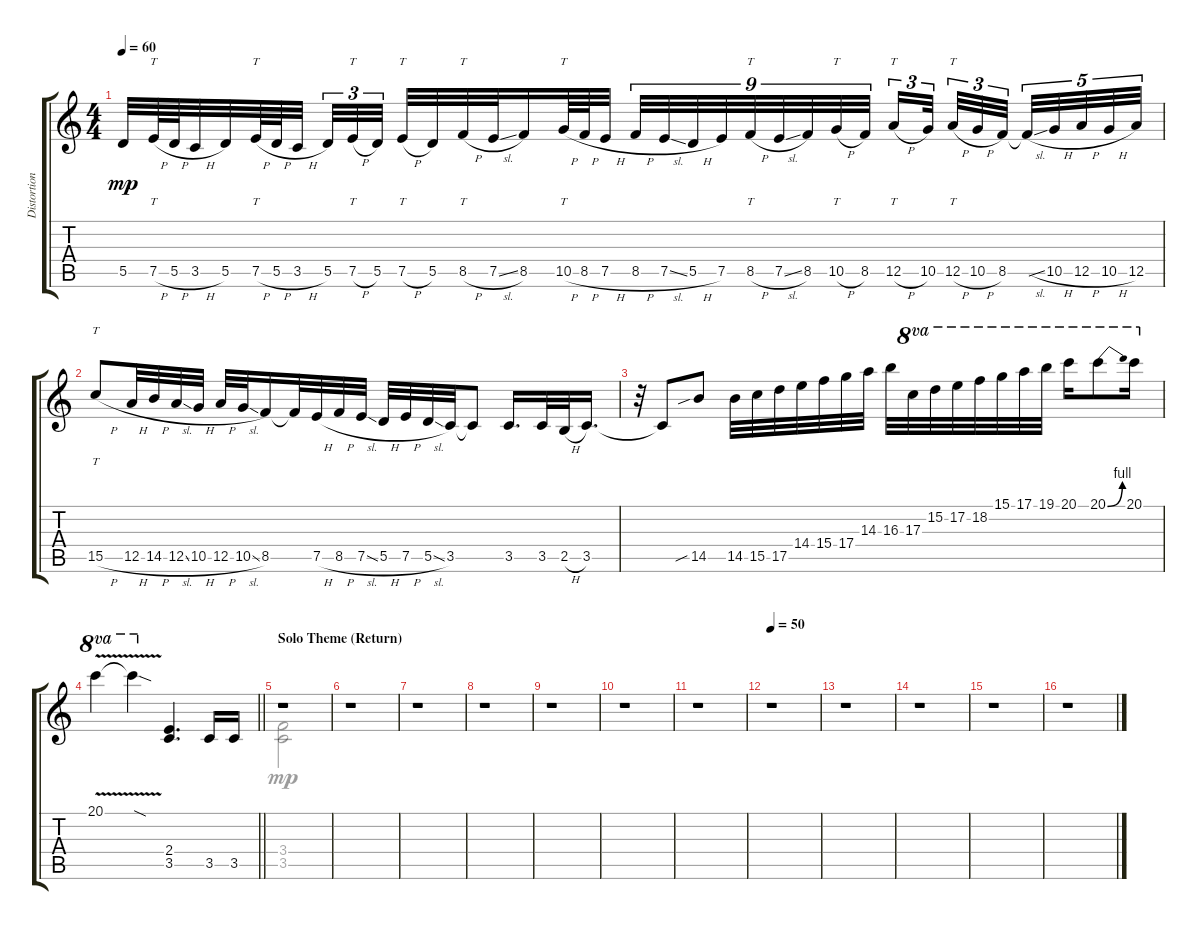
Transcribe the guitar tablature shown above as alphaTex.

\track ("Distortion" "Distortion") {instrument distortionguitar}
\staff {score tabs}
\tuning (E4 B3 G3 D3 A2 E2) {hide}
\voice
\ts (4 4)
\tempo 60
\clef g2
\ks c
5.5.32{dy mp} 7.5{h}.64{tt} 5.5{h}.64 3.5{h}.32 5.5.32 7.5{h}.64{tt} 5.5{h}.64 3.5{h}.32{beam splitsecondary} 5.5.32{tu (3 2)} 7.5{h}.32{tt tu (3 2)} 5.5.32{tu (3 2)} 7.5{h}.32{tt} 5.5.32 8.5{h}.32{tt} 7.5{sl}.32 8.5.16 10.5{h}.64{tt} 8.5{h}.64 7.5{h}.32 8.5{h}.32{tu (9 8)} 7.5{sl}.32{tu (9 8)} 5.5{h}.32{tu (9 8)} 7.5.32{tu (9 8)} 8.5{h}.32{tt tu (9 8)} 7.5{sl}.32{tu (9 8)} 8.5.32{tu (9 8)} 10.5{h}.32{tt tu (9 8)} 8.5.32{tu (9 8)} 12.5{h}.16{tt tu (3 2)} 10.5.32{tu (3 2) beam splitsecondary} 12.5{h}.32{tt tu (3 2)} 10.5{h}.32{tu (3 2)} 8.5.32{tu (3 2) beam splitsecondary} 8.5{sl t}.32{tu (5 4)} 10.5{h}.32{tu (5 4)} 12.5{h}.32{tu (5 4)} 10.5{h}.32{tu (5 4)} 12.5.32{tu (5 4)} |
15.5{h}.8{tt} 12.5{h}.32 14.5{h}.32 12.5{sl}.32 10.5{h}.32 12.5{h}.32 10.5{sl}.32 8.5.16 8.5{t}.32 7.5{h}.32 8.5{h}.32 7.5{sl}.32 5.5{h}.32 7.5{h}.32 5.5{sl}.32 3.5.32 3.5{t}.8 3.5.16{d} 3.5.32 2.5{h}.32 3.5.16{d} |
r.32 3.5{t}.8 14.5{sib}.8 14.5.32 15.5.32 17.5.32 14.4.32 15.4.32 17.4.32 14.3.32 16.3.32 17.3.32{ot 8va} 15.2.32{ot 8va} 17.2.32{ot 8va} 18.2.32{ot 8va} 15.1.32{ot 8va} 17.1.32{ot 8va} 19.1.32{ot 8va} 20.1.16{ot 8va} 20.1{be (bend 0 0 60 4)}.8{ot 8va} 20.1.16{ot 8va} |
\barLineRight lightlight
20.1{v}.4{ot 8va} 20.1{sod t}.4{ot 8va} (2.4 3.5).4{d} 3.5.16 3.5.16 |
\section ("" "Solo Theme (Return)")
r.1 |
r.1 |
r.1 |
r.1 |
r.1 |
r.1 |
r.1 |
\tempo 50
r.1 |
r.1 |
r.1 |
r.1 |
r.1
\voice
\clef g2
\ottava regular
\simile none
\ks c
|
|
|
\barLineRight lightlight
|
(3.4 3.5).2 |
|
|
|
|
|
|
|
|
|
|
